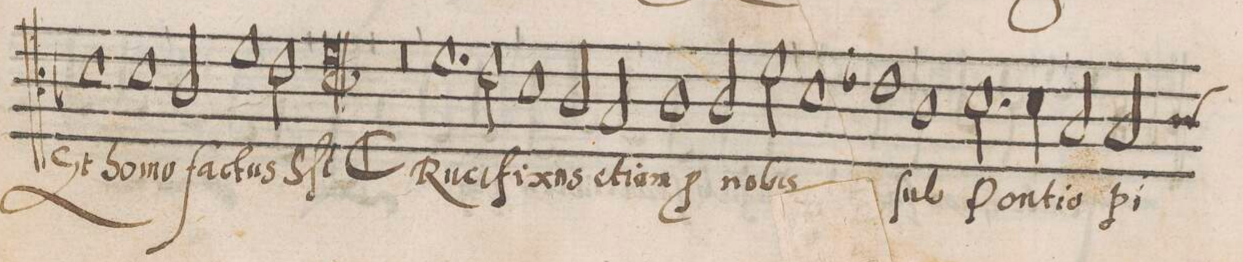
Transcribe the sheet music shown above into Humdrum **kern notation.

**kern	**text
*I"CANTVS	*
*clefC3	*
*k[b-]	*
*met()	*
*M2/1	*
1d	Et
1d	ho-
=82-	=82-
2c/	-mo
1f	fac-
2e\	-tus
=83-	=83-
0f;l	eſt
=84||	=84||
0r	.
=85-	=85-
1.f	CRu-
2e\	-ci-
=86-	=86-
1d	-fi-
2c/	-xus
2B-/	e-
=87-	=87-
1c	-ti-
2c/	-am
2f\	p(ro)
=88-	=88-
1d	no-
1e-X	-bis
=89-	=89-
1c	ſub
2.d\	Pon-
4d\	-ti-
=90-	=90-
2B-/	-o
*custos:c	*
2B-/	pi-
*-	*-
